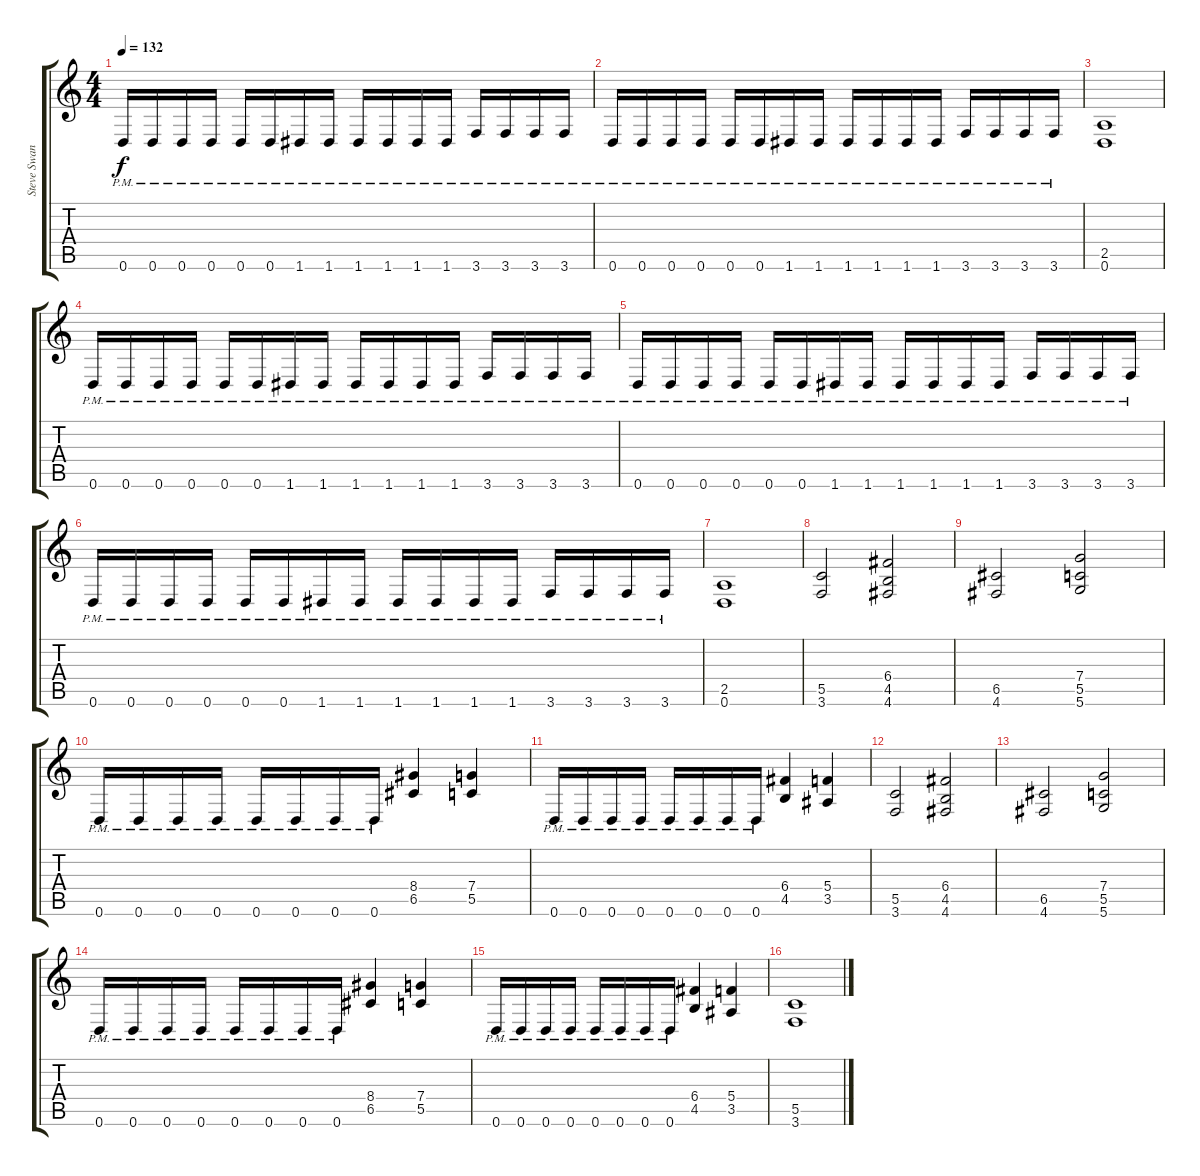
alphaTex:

\track ("Steve Swanson (Rythm Guitar)" "Steve Swan") {instrument distortionguitar}
\staff {score tabs}
\tuning (D4 A3 F3 C3 G2 D2) {hide}
\ts (4 4)
\tempo 132
\clef g2
\ks c
0.6{pm}.16{dy f} 0.6{pm}.16 0.6{pm}.16 0.6{pm}.16 0.6{pm}.16 0.6{pm}.16 1.6{pm}.16 1.6{pm}.16 1.6{pm}.16 1.6{pm}.16 1.6{pm}.16 1.6{pm}.16 3.6{pm}.16 3.6{pm}.16 3.6{pm}.16 3.6{pm}.16 |
0.6{pm}.16 0.6{pm}.16 0.6{pm}.16 0.6{pm}.16 0.6{pm}.16 0.6{pm}.16 1.6{pm}.16 1.6{pm}.16 1.6{pm}.16 1.6{pm}.16 1.6{pm}.16 1.6{pm}.16 3.6{pm}.16 3.6{pm}.16 3.6{pm}.16 3.6{pm}.16 |
(2.5 0.6).1 |
0.6{pm}.16 0.6{pm}.16 0.6{pm}.16 0.6{pm}.16 0.6{pm}.16 0.6{pm}.16 1.6{pm}.16 1.6{pm}.16 1.6{pm}.16 1.6{pm}.16 1.6{pm}.16 1.6{pm}.16 3.6{pm}.16 3.6{pm}.16 3.6{pm}.16 3.6{pm}.16 |
0.6{pm}.16 0.6{pm}.16 0.6{pm}.16 0.6{pm}.16 0.6{pm}.16 0.6{pm}.16 1.6{pm}.16 1.6{pm}.16 1.6{pm}.16 1.6{pm}.16 1.6{pm}.16 1.6{pm}.16 3.6{pm}.16 3.6{pm}.16 3.6{pm}.16 3.6{pm}.16 |
0.6{pm}.16 0.6{pm}.16 0.6{pm}.16 0.6{pm}.16 0.6{pm}.16 0.6{pm}.16 1.6{pm}.16 1.6{pm}.16 1.6{pm}.16 1.6{pm}.16 1.6{pm}.16 1.6{pm}.16 3.6{pm}.16 3.6{pm}.16 3.6{pm}.16 3.6{pm}.16 |
(2.5 0.6).1 |
(5.5 3.6).2 (6.4 4.5 4.6).2 |
(6.5 4.6).2 (7.4 5.5 5.6).2 |
0.6{pm}.16 0.6{pm}.16 0.6{pm}.16 0.6{pm}.16 0.6{pm}.16 0.6{pm}.16 0.6{pm}.16 0.6{pm}.16 (8.4 6.5).4 (7.4 5.5).4 |
0.6{pm}.16 0.6{pm}.16 0.6{pm}.16 0.6{pm}.16 0.6{pm}.16 0.6{pm}.16 0.6{pm}.16 0.6{pm}.16 (6.4 4.5).4 (5.4 3.5).4 |
(5.5 3.6).2 (6.4 4.5 4.6).2 |
(6.5 4.6).2 (7.4 5.5 5.6).2 |
0.6{pm}.16 0.6{pm}.16 0.6{pm}.16 0.6{pm}.16 0.6{pm}.16 0.6{pm}.16 0.6{pm}.16 0.6{pm}.16 (8.4 6.5).4 (7.4 5.5).4 |
0.6{pm}.16 0.6{pm}.16 0.6{pm}.16 0.6{pm}.16 0.6{pm}.16 0.6{pm}.16 0.6{pm}.16 0.6{pm}.16 (6.4 4.5).4 (5.4 3.5).4 |
(5.5 3.6).1
